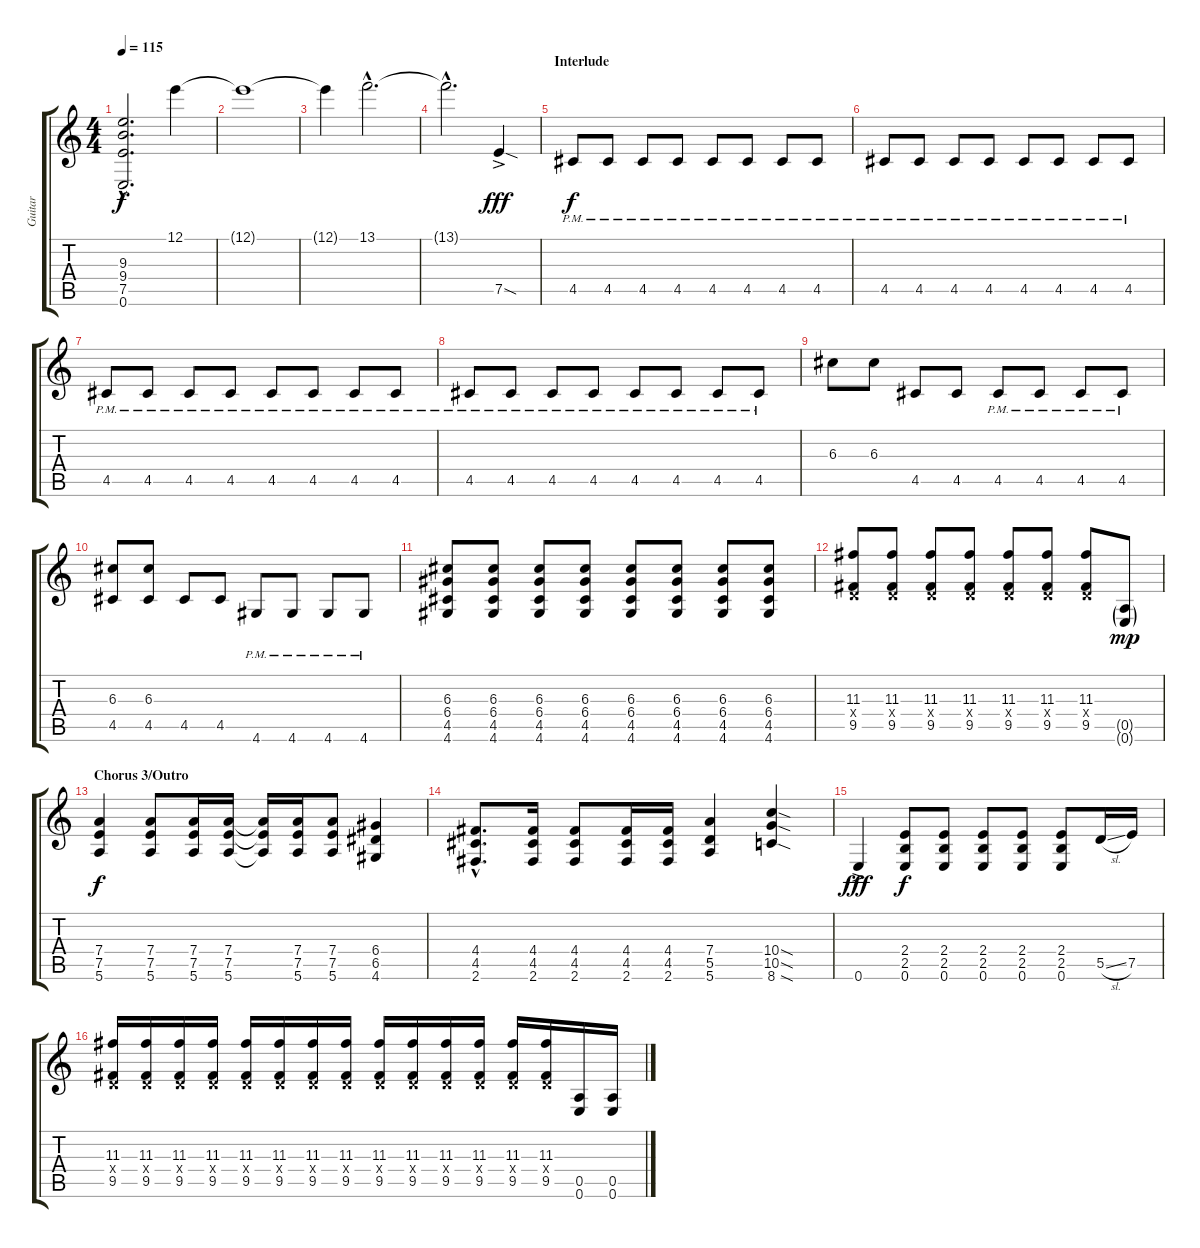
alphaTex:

\track ("Guitar" "Guitar") {instrument distortionguitar}
\staff {score tabs}
\tuning (E4 B3 G3 D3 A2 E2) {hide}
\ts (4 4)
\tempo 115
\clef g2
\ks c
(9.3{hac t} 9.4{hac t} 7.5{hac t} 0.6{hac t}).2{d dy f} 12.1.4{volume 7} |
12.1{t}.1 |
12.1{t}.4 13.1{hac}.2{d} |
13.1{hac t}.2{d} 7.5{sod ac}.4{dy fff} |
\section ("" "Interlude")
4.5{pm}.8{dy f} 4.5{pm}.8 4.5{pm}.8 4.5{pm}.8 4.5{pm}.8 4.5{pm}.8 4.5{pm}.8 4.5{pm}.8 |
4.5{pm}.8 4.5{pm}.8 4.5{pm}.8 4.5{pm}.8 4.5{pm}.8 4.5{pm}.8 4.5{pm}.8 4.5{pm}.8 |
4.5{pm}.8 4.5{pm}.8 4.5{pm}.8 4.5{pm}.8 4.5{pm}.8 4.5{pm}.8 4.5{pm}.8 4.5{pm}.8 |
4.5{pm}.8 4.5{pm}.8 4.5{pm}.8 4.5{pm}.8 4.5{pm}.8 4.5{pm}.8 4.5{pm}.8 4.5{pm}.8 |
6.3.8 6.3.8 4.5.8 4.5.8 4.5{pm}.8 4.5{pm}.8 4.5{pm}.8 4.5{pm}.8 |
(6.3 4.5).8 (6.3 4.5).8 4.5.8 4.5.8 4.6{pm}.8 4.6{pm}.8 4.6{pm}.8 4.6{pm}.8 |
(6.3 6.4 4.5 4.6).8 (6.3 6.4 4.5 4.6).8 (6.3 6.4 4.5 4.6).8 (6.3 6.4 4.5 4.6).8 (6.3 6.4 4.5 4.6).8 (6.3 6.4 4.5 4.6).8 (6.3 6.4 4.5 4.6).8 (6.3 6.4 4.5 4.6).8 |
(11.3 0.4{x} 9.5).8 (11.3 0.4{x} 9.5).8 (11.3 0.4{x} 9.5).8 (11.3 0.4{x} 9.5).8 (11.3 0.4{x} 9.5).8 (11.3 0.4{x} 9.5).8 (11.3 0.4{x} 9.5).8 (0.5{g} 0.6{g}).8{dy mp} |
\section ("" "Chorus 3/Outro")
(7.4 7.5 5.6).4{dy f} (7.4 7.5 5.6).8 (7.4 7.5 5.6).16 (7.4 7.5 5.6).16 (7.4{t} 7.5{t} 5.6{t}).16 (7.4 7.5 5.6).16 (7.4 7.5 5.6).8 (6.4 6.5 4.6).4 |
(4.4{hac} 4.5{hac} 2.6{hac}).8{d} (4.4 4.5 2.6).16 (4.4 4.5 2.6).8 (4.4 4.5 2.6).16 (4.4 4.5 2.6).16 (7.4 5.5 5.6).4 (10.4{sod} 10.5{sod} 8.6{sod}).4 |
0.6{ac}.4{dy fff} (2.4 2.5 0.6).8{dy f} (2.4 2.5 0.6).8 (2.4 2.5 0.6).8 (2.4 2.5 0.6).8 (2.4 2.5 0.6).8 5.5{sl}.16 7.5.16 |
(11.3 0.4{x} 9.5).16 (11.3 0.4{x} 9.5).16 (11.3 0.4{x} 9.5).16 (11.3 0.4{x} 9.5).16 (11.3 0.4{x} 9.5).16 (11.3 0.4{x} 9.5).16 (11.3 0.4{x} 9.5).16 (11.3 0.4{x} 9.5).16 (11.3 0.4{x} 9.5).16 (11.3 0.4{x} 9.5).16 (11.3 0.4{x} 9.5).16 (11.3 0.4{x} 9.5).16 (11.3 0.4{x} 9.5).16 (11.3 0.4{x} 9.5).16 (0.5 0.6).16 (0.5 0.6).16
